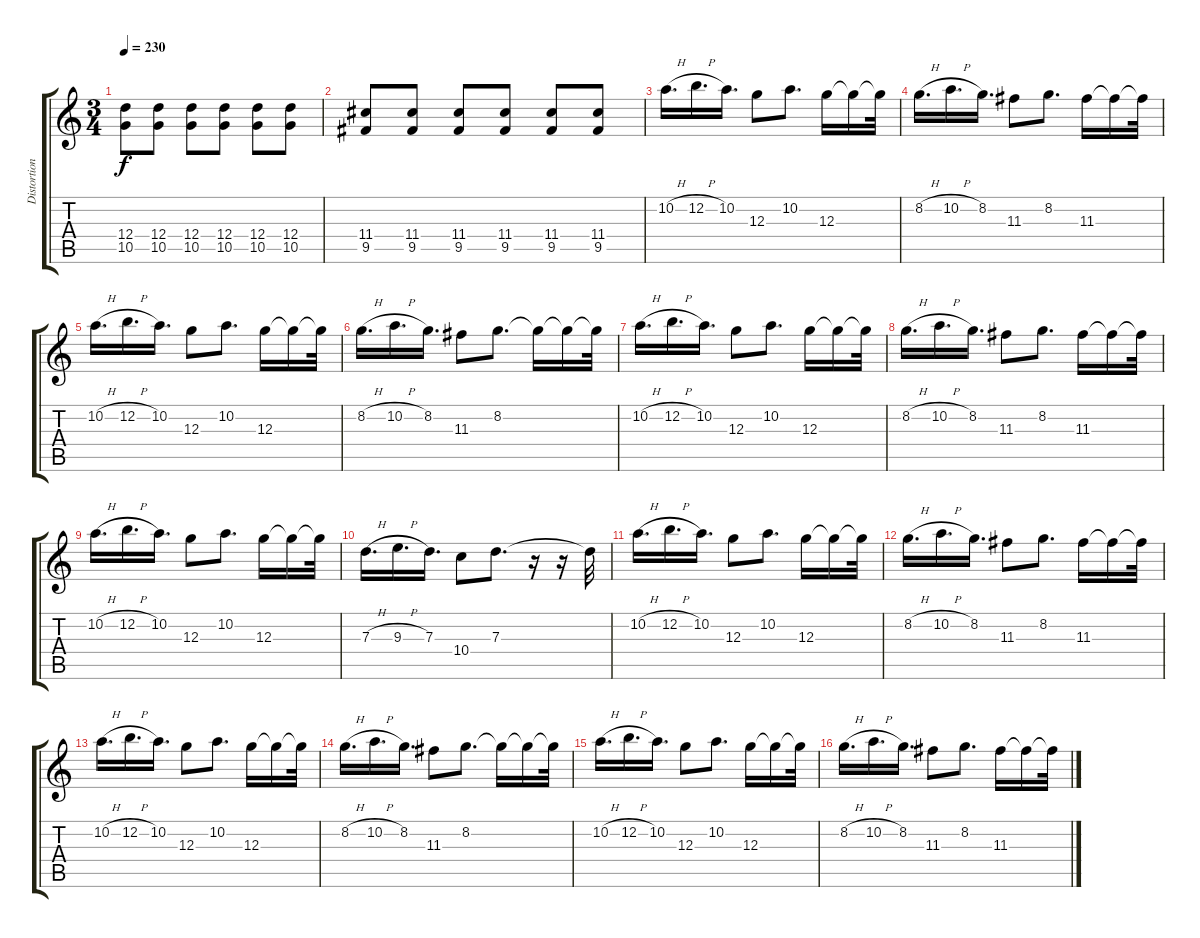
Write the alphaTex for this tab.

\track ("Distortion 2" "Distortion") {instrument distortionguitar}
\staff {score tabs}
\tuning (E4 B3 G3 D3 A2 E2) {hide}
\ts (3 4)
\tempo 230
\clef g2
\ks c
(12.4 10.5).8{dy f} (12.4 10.5).8 (12.4 10.5).8 (12.4 10.5).8 (12.4 10.5).8 (12.4 10.5).8 |
(11.4 9.5).8 (11.4 9.5).8 (11.4 9.5).8 (11.4 9.5).8 (11.4 9.5).8 (11.4 9.5).8 |
10.2{h}.16{d} 12.2{h}.16{d} 10.2.16{d} 12.3.8 10.2.8{d} 12.3.16 12.3{t}.16 12.3{t}.32 |
8.2{h}.16{d} 10.2{h}.16{d} 8.2.16{d} 11.3.8 8.2.8{d} 11.3.16 11.3{t}.16 11.3{t}.32 |
10.2{h}.16{d} 12.2{h}.16{d} 10.2.16{d} 12.3.8 10.2.8{d} 12.3.16 12.3{t}.16 12.3{t}.32 |
8.2{h}.16{d} 10.2{h}.16{d} 8.2.16{d} 11.3.8 8.2.8{d} 8.2{t}.16 8.2{t}.16 8.2{t}.32 |
10.2{h}.16{d} 12.2{h}.16{d} 10.2.16{d} 12.3.8 10.2.8{d} 12.3.16 12.3{t}.16 12.3{t}.32 |
8.2{h}.16{d} 10.2{h}.16{d} 8.2.16{d} 11.3.8 8.2.8{d} 11.3.16 11.3{t}.16 11.3{t}.32 |
10.2{h}.16{d} 12.2{h}.16{d} 10.2.16{d} 12.3.8 10.2.8{d} 12.3.16 12.3{t}.16 12.3{t}.32 |
7.3{h}.16{d} 9.3{h}.16{d} 7.3.16{d} 10.4.8 7.3.8{d} r.16 r.16 7.3{t}.32 |
10.2{h}.16{d} 12.2{h}.16{d} 10.2.16{d} 12.3.8 10.2.8{d} 12.3.16 12.3{t}.16 12.3{t}.32 |
8.2{h}.16{d} 10.2{h}.16{d} 8.2.16{d} 11.3.8 8.2.8{d} 11.3.16 11.3{t}.16 11.3{t}.32 |
10.2{h}.16{d} 12.2{h}.16{d} 10.2.16{d} 12.3.8 10.2.8{d} 12.3.16 12.3{t}.16 12.3{t}.32 |
8.2{h}.16{d} 10.2{h}.16{d} 8.2.16{d} 11.3.8 8.2.8{d} 8.2{t}.16 8.2{t}.16 8.2{t}.32 |
10.2{h}.16{d} 12.2{h}.16{d} 10.2.16{d} 12.3.8 10.2.8{d} 12.3.16 12.3{t}.16 12.3{t}.32 |
8.2{h}.16{d} 10.2{h}.16{d} 8.2.16{d} 11.3.8 8.2.8{d} 11.3.16 11.3{t}.16 11.3{t}.32
